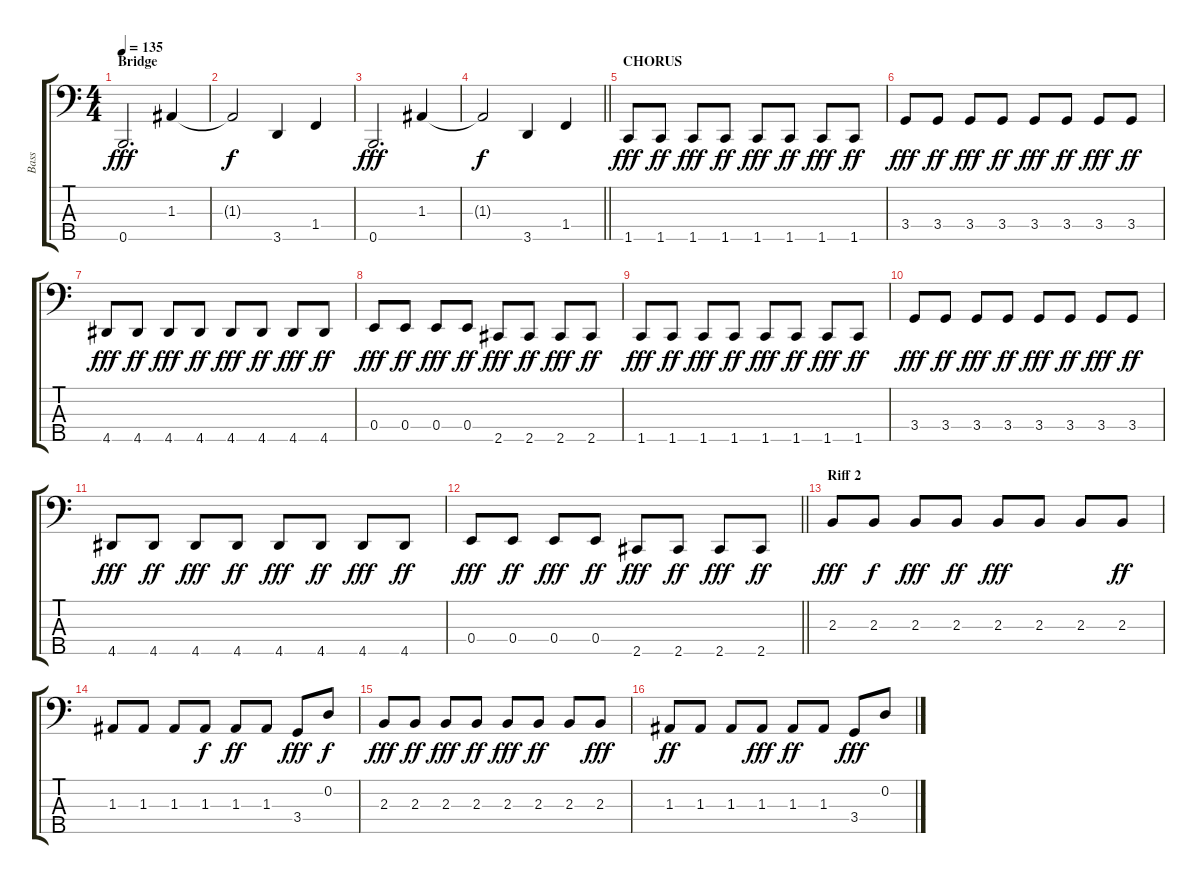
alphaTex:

\track ("Bass" "Bass") {instrument electricbasspick}
\staff {score tabs}
\tuning (G2 D2 A1 E1 B0) {hide}
\ts (4 4)
\section ("" "Bridge")
\tempo 135
\clef f4
\ks c
0.5.2{d dy fff} 1.3.4 |
1.3{t}.2{dy f} 3.5.4 1.4.4 |
0.5.2{d dy fff} 1.3.4 |
\barLineRight lightlight
1.3{t}.2{dy f} 3.5.4 1.4.4 |
\section ("" "CHORUS")
1.5.8{dy fff} 1.5.8{dy ff} 1.5.8{dy fff} 1.5.8{dy ff} 1.5.8{dy fff} 1.5.8{dy ff} 1.5.8{dy fff} 1.5.8{dy ff} |
3.4.8{dy fff} 3.4.8{dy ff} 3.4.8{dy fff} 3.4.8{dy ff} 3.4.8{dy fff} 3.4.8{dy ff} 3.4.8{dy fff} 3.4.8{dy ff} |
4.5.8{dy fff} 4.5.8{dy ff} 4.5.8{dy fff} 4.5.8{dy ff} 4.5.8{dy fff} 4.5.8{dy ff} 4.5.8{dy fff} 4.5.8{dy ff} |
0.4.8{dy fff} 0.4.8{dy ff} 0.4.8{dy fff} 0.4.8{dy ff} 2.5.8{dy fff} 2.5.8{dy ff} 2.5.8{dy fff} 2.5.8{dy ff} |
1.5.8{dy fff} 1.5.8{dy ff} 1.5.8{dy fff} 1.5.8{dy ff} 1.5.8{dy fff} 1.5.8{dy ff} 1.5.8{dy fff} 1.5.8{dy ff} |
3.4.8{dy fff} 3.4.8{dy ff} 3.4.8{dy fff} 3.4.8{dy ff} 3.4.8{dy fff} 3.4.8{dy ff} 3.4.8{dy fff} 3.4.8{dy ff} |
4.5.8{dy fff} 4.5.8{dy ff} 4.5.8{dy fff} 4.5.8{dy ff} 4.5.8{dy fff} 4.5.8{dy ff} 4.5.8{dy fff} 4.5.8{dy ff} |
\barLineRight lightlight
0.4.8{dy fff} 0.4.8{dy ff} 0.4.8{dy fff} 0.4.8{dy ff} 2.5.8{dy fff} 2.5.8{dy ff} 2.5.8{dy fff} 2.5.8{dy ff} |
\section ("" "Riff 2")
2.3.8{dy fff} 2.3.8{dy f} 2.3.8{dy fff} 2.3.8{dy ff} 2.3.8{dy fff} 2.3.8 2.3.8 2.3.8{dy ff} |
1.3.8 1.3.8 1.3.8 1.3.8{dy f} 1.3.8{dy ff} 1.3.8 3.4.8{dy fff} 0.2.8{dy f} |
2.3.8{dy fff} 2.3.8{dy ff} 2.3.8{dy fff} 2.3.8{dy ff} 2.3.8{dy fff} 2.3.8{dy ff} 2.3.8 2.3.8{dy fff} |
1.3.8{dy ff} 1.3.8 1.3.8 1.3.8{dy fff} 1.3.8{dy ff} 1.3.8 3.4.8{dy fff} 0.2.8
